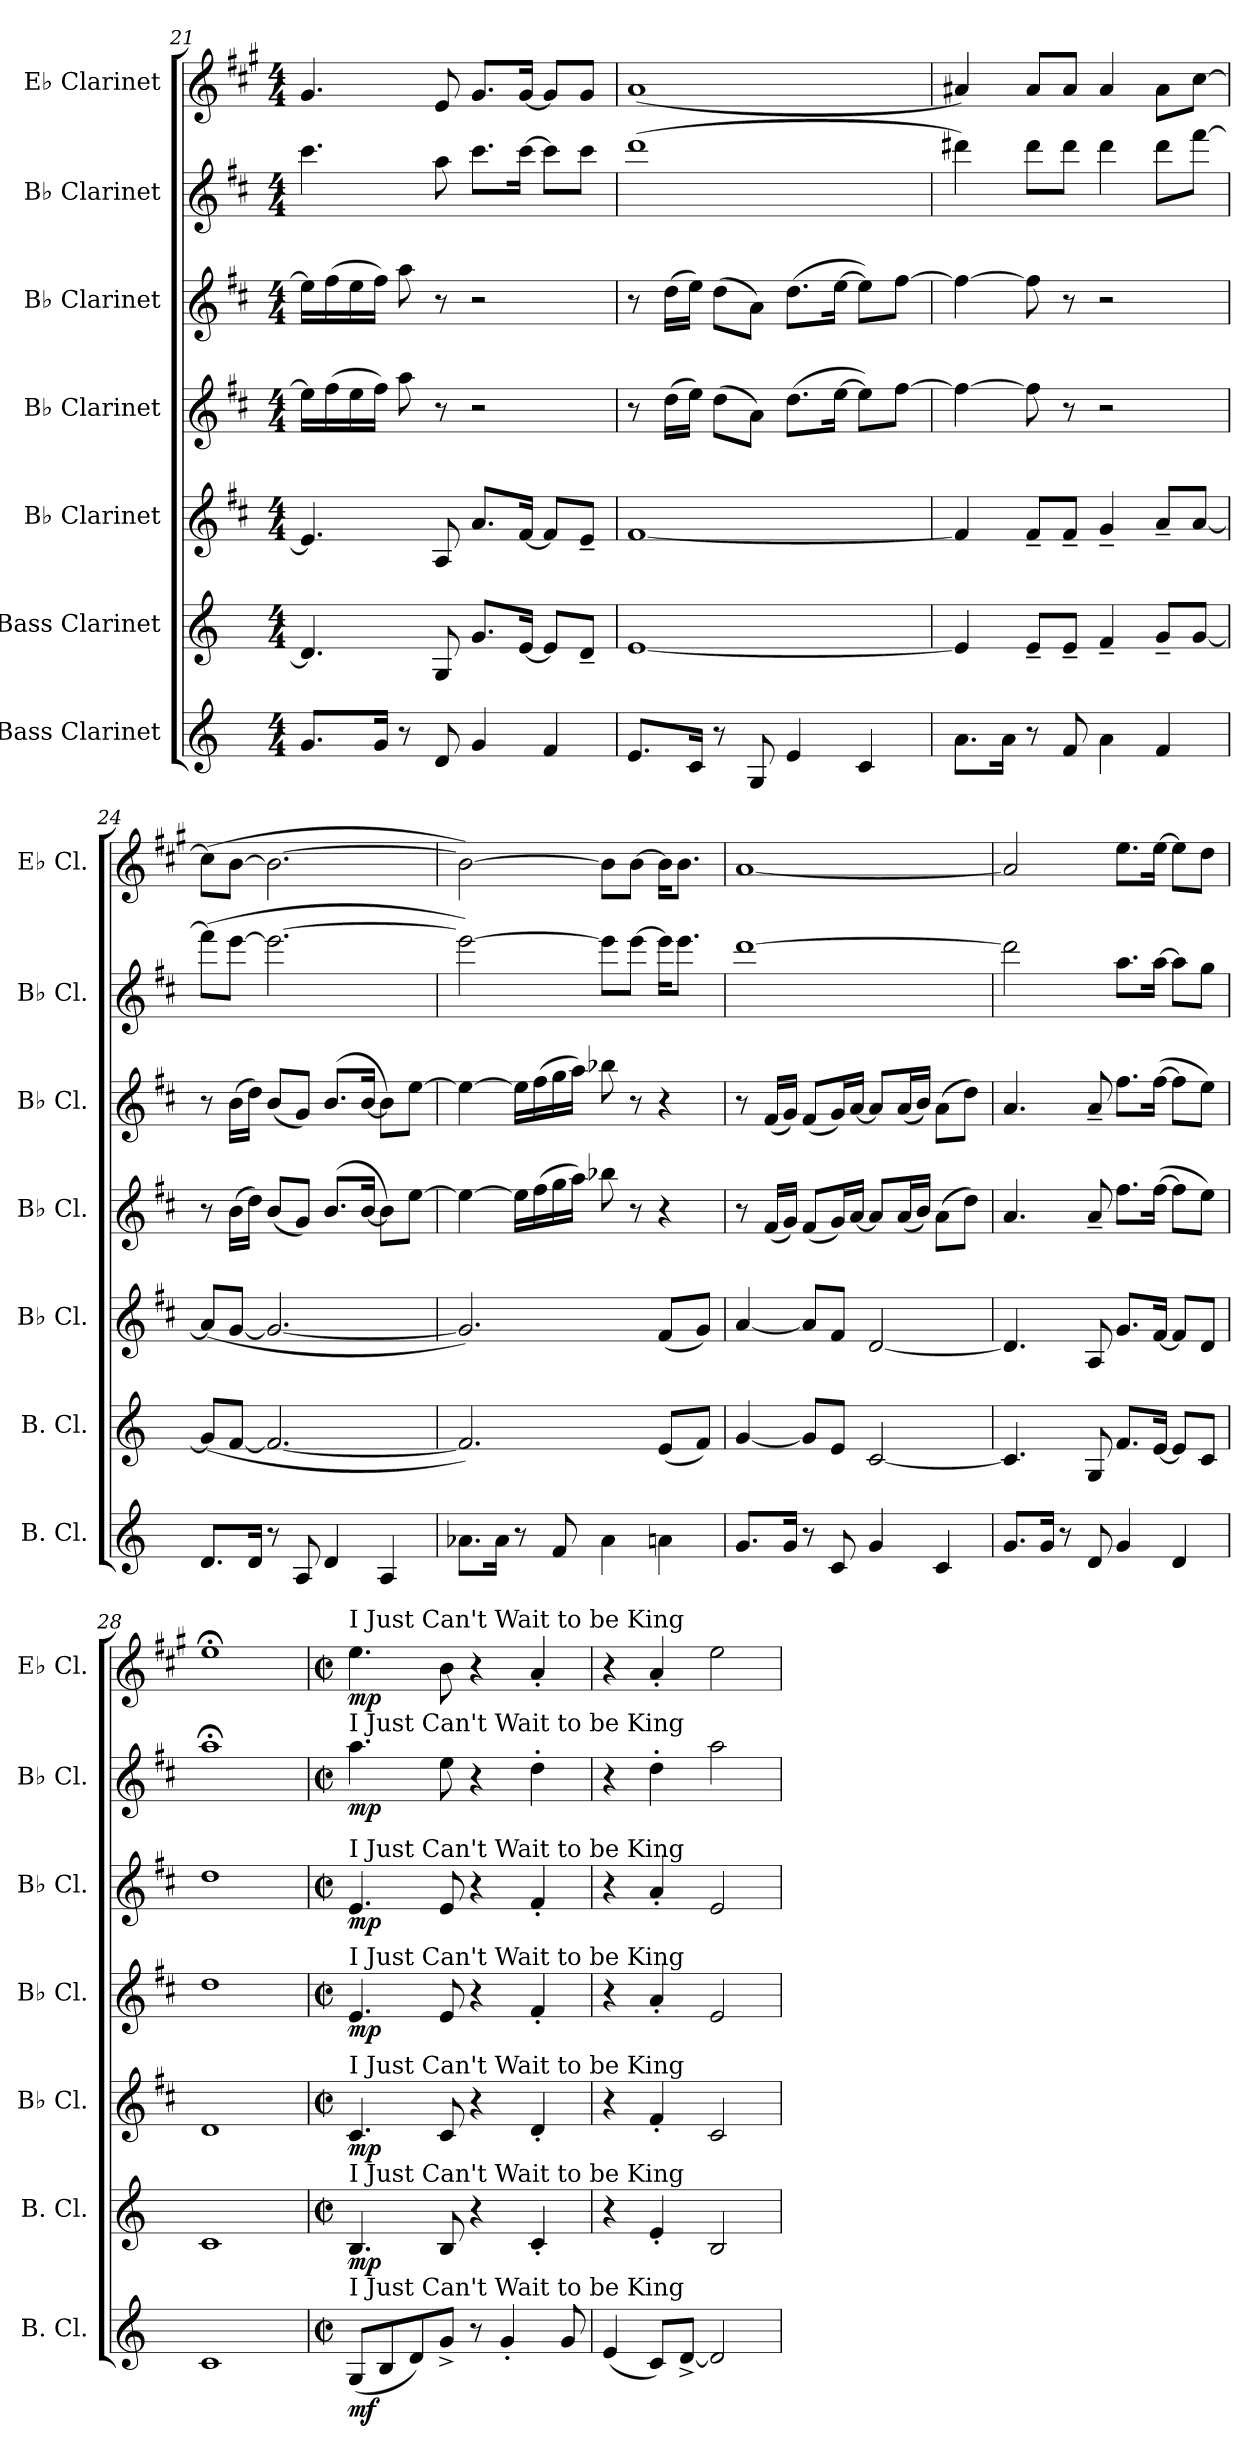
**kern	**dynam	**kern	**dynam	**kern	**dynam	**kern	**dynam	**kern	**dynam	**kern	**dynam	**kern	**dynam
*part7	*part7	*part6	*part6	*part5	*part5	*part4	*part4	*part3	*part3	*part2	*part2	*part1	*part1
*staff7	*staff7	*staff6	*staff6	*staff5	*staff5	*staff4	*staff4	*staff3	*staff3	*staff2	*staff2	*staff1	*staff1
*I"Bass Clarinet	*	*I"Bass Clarinet	*	*I"B♭ Clarinet	*	*I"B♭ Clarinet	*	*I"B♭ Clarinet	*	*I"B♭ Clarinet	*	*I"E♭ Clarinet	*
*I'B. Cl.	*	*I'B. Cl.	*	*I'B♭ Cl.	*	*I'B♭ Cl.	*	*I'B♭ Cl.	*	*I'B♭ Cl.	*	*I'E♭ Cl.	*
!!LO:PB:g=z
*clefG2	*	*clefG2	*	*clefG2	*	*clefG2	*	*clefG2	*	*clefG2	*	*clefG2	*
*ITrd8c14	*	*ITrd8c14	*	*ITrd1c2	*	*ITrd1c2	*	*ITrd1c2	*	*ITrd1c2	*	*ITrd-2c-3	*
*k[]	*	*k[]	*	*k[]	*	*k[]	*	*k[]	*	*k[]	*	*k[]	*
*M4/4	*	*M4/4	*	*M4/4	*	*M4/4	*	*M4/4	*	*M4/4	*	*M4/4	*
=21	=21	=21	=21	=21	=21	=21	=21	=21	=21	=21	=21	=21	=21
8.G/L	.	4.D/]	.	4.d/]	.	16dd\LL]	.	16dd\LL]	.	4.bb\	.	4.b/	.
.	.	.	.	.	.	(>16ee\	.	(>16ee\	.	.	.	.	.
.	.	.	.	.	.	16dd\	.	16dd\	.	.	.	.	.
16G/Jk	.	.	.	.	.	16ee\JJ)	.	16ee\JJ)	.	.	.	.	.
8r	.	.	.	.	.	8gg\	.	8gg\	.	.	.	.	.
8D/	.	8GG/	.	8G/	.	8r	.	8r	.	8gg\	.	8g/	.
4G/	.	8.G/L	.	8.g/L	.	2r	.	2r	.	8.bb\L	.	8.b/L	.
.	.	[16E/Jk	.	[16e/Jk	.	.	.	.	.	[16bb\Jk	.	[16b/Jk	.
4F/	.	8E/L]	.	8e/L]	.	.	.	.	.	8bb\L]	.	8b/L]	.
.	.	8D~/J	.	8d~/J	.	.	.	.	.	8bb\J	.	8b/J	.
=22	=22	=22	=22	=22	=22	=22	=22	=22	=22	=22	=22	=22	=22
8.E/L	.	[1E	.	[1e	.	8r	.	8r	.	(>1ccc	.	(<1cc	.
.	.	.	.	.	.	(>16cc\LL	.	(>16cc\LL	.	.	.	.	.
16C/Jk	.	.	.	.	.	16dd\JJ)	.	16dd\JJ)	.	.	.	.	.
8r	.	.	.	.	.	(>8cc\L	.	(>8cc\L	.	.	.	.	.
8GG/	.	.	.	.	.	8g\J)	.	8g\J)	.	.	.	.	.
4E/	.	.	.	.	.	(>8.cc\L	.	(>8.cc\L	.	.	.	.	.
.	.	.	.	.	.	[16dd\Jk	.	[16dd\Jk	.	.	.	.	.
4C/	.	.	.	.	.	8dd\L])	.	8dd\L])	.	.	.	.	.
.	.	.	.	.	.	[8ee\J	.	[8ee\J	.	.	.	.	.
=23	=23	=23	=23	=23	=23	=23	=23	=23	=23	=23	=23	=23	=23
8.A\L	.	4E/]	.	4e/]	.	4ee\_	.	4ee\_	.	4ccc#X\)	.	4cc#X/)	.
16A\Jk	.	.	.	.	.	.	.	.	.	.	.	.	.
8r	.	8E~/L	.	8e~/L	.	8ee\]	.	8ee\]	.	8ccc#\L	.	8cc#/L	.
8F/	.	8E~/J	.	8e~/J	.	8r	.	8r	.	8ccc#\J	.	8cc#/J	.
4A\	.	4F~/	.	4f~/	.	2r	.	2r	.	4ccc#\	.	4cc#/	.
4F/	.	8G~/L	.	8g~/L	.	.	.	.	.	8ccc#\L	.	8cc#\L	.
.	.	[8G/J	.	[8g/J	.	.	.	.	.	[8eee\J	.	[8ee\J	.
=24	=24	=24	=24	=24	=24	=24	=24	=24	=24	=24	=24	=24	=24
8.D/L	.	(<8G/L]	.	(<8g/L]	.	8r	.	8r	.	(>8eee\L]	.	(>8ee\L]	.
.	.	[8F/J	.	[8f/J	.	(>16a\LL	.	(>16a\LL	.	[8ddd\J	.	[8dd\J	.
16D/Jk	.	.	.	.	.	16cc\JJ)	.	16cc\JJ)	.	.	.	.	.
8r	.	2.F/_	.	2.f/_	.	(<8a/L	.	(<8a/L	.	2.ddd\_	.	2.dd\_	.
8AA/	.	.	.	.	.	8f/J)	.	8f/J)	.	.	.	.	.
4D/	.	.	.	.	.	(>8.a/L	.	(>8.a/L	.	.	.	.	.
.	.	.	.	.	.	[16a/Jk	.	[16a/Jk	.	.	.	.	.
4AA/	.	.	.	.	.	8a\L])	.	8a\L])	.	.	.	.	.
.	.	.	.	.	.	[8dd\J	.	[8dd\J	.	.	.	.	.
!!LO:PB:g=z
=25	=25	=25	=25	=25	=25	=25	=25	=25	=25	=25	=25	=25	=25
8.A-X\L	.	2.F/])	.	2.f/])	.	4dd\_	.	4dd\_	.	2ddd\_)	.	2dd\_)	.
16A-\Jk	.	.	.	.	.	.	.	.	.	.	.	.	.
8r	.	.	.	.	.	16dd\LL]	.	16dd\LL]	.	.	.	.	.
.	.	.	.	.	.	(>16ee\	.	(>16ee\	.	.	.	.	.
8F/	.	.	.	.	.	16ff\	.	16ff\	.	.	.	.	.
.	.	.	.	.	.	16gg\JJ)	.	16gg\JJ)	.	.	.	.	.
4A-\	.	.	.	.	.	8aa-X\	.	8aa-X\	.	8ddd\L]	.	8dd\L]	.
.	.	.	.	.	.	8r	.	8r	.	[8ddd\J	.	[8dd\J	.
4An\	.	(<8E/L	.	(<8e/L	.	4r	.	4r	.	16ddd\KL]	.	16dd\KL]	.
.	.	.	.	.	.	.	.	.	.	8.ddd\J	.	8.dd\J	.
.	.	8F/J)	.	8f/J)	.	.	.	.	.	.	.	.	.
=26	=26	=26	=26	=26	=26	=26	=26	=26	=26	=26	=26	=26	=26
8.G/L	.	[4G/	.	[4g/	.	8r	.	8r	.	[1ccc	.	[1cc	.
.	.	.	.	.	.	(<16e/LL	.	(<16e/LL	.	.	.	.	.
16G/Jk	.	.	.	.	.	16f/JJ)	.	16f/JJ)	.	.	.	.	.
8r	.	8G/L]	.	8g/L]	.	(<8e/L	.	(<8e/L	.	.	.	.	.
8C/	.	8E/J	.	8e/J	.	16f/L)	.	16f/L)	.	.	.	.	.
.	.	.	.	.	.	[16g/JJ	.	[16g/JJ	.	.	.	.	.
4G/	.	[2C/	.	[2c/	.	8g/L]	.	8g/L]	.	.	.	.	.
.	.	.	.	.	.	(<16g/L	.	(<16g/L	.	.	.	.	.
.	.	.	.	.	.	16a/JJ)	.	16a/JJ)	.	.	.	.	.
4C/	.	.	.	.	.	(>8g\L	.	(>8g\L	.	.	.	.	.
.	.	.	.	.	.	8cc\J)	.	8cc\J)	.	.	.	.	.
=27	=27	=27	=27	=27	=27	=27	=27	=27	=27	=27	=27	=27	=27
8.G/L	.	4.C/]	.	4.c/]	.	4.g/	.	4.g/	.	2ccc\]	.	2cc/]	.
16G/Jk	.	.	.	.	.	.	.	.	.	.	.	.	.
8r	.	.	.	.	.	.	.	.	.	.	.	.	.
8D/	.	8GG/	.	8G/	.	8g~/	.	8g~/	.	.	.	.	.
4G/	.	8.F/L	.	8.f/L	.	8.ee\L	.	8.ee\L	.	8.gg\L	.	8.gg\L	.
.	.	[16E/Jk	.	[16e/Jk	.	(>[16ee\Jk	.	(>[16ee\Jk	.	[16gg\Jk	.	[16gg\Jk	.
4D/	.	8E/L]	.	8e/L]	.	8ee\L]	.	8ee\L]	.	8gg\L]	.	8gg\L]	.
.	.	8C/J	.	8c/J	.	8dd\J)	.	8dd\J)	.	8ff\J	.	8ff\J	.
=28	=28	=28	=28	=28	=28	=28	=28	=28	=28	=28	=28	=28	=28
1C	.	1C	.	1c	.	1cc	.	1cc	.	1gg;<	.	1gg;<	.
!!LO:PB:g=z
=29	=29	=29	=29	=29	=29	=29	=29	=29	=29	=29	=29	=29	=29
*M2/2	*	*M2/2	*	*M2/2	*	*M2/2	*	*M2/2	*	*M2/2	*	*M2/2	*
*met(c|)	*	*met(c|)	*	*met(c|)	*	*met(c|)	*	*met(c|)	*	*met(c|)	*	*met(c|)	*
*	*	*	*	*	*	*	*	*	*	*	*	*MM200	*
!	!	!	!	!	!	!	!	!	!	!	!	!LO:TX:a:t=I Just Can't Wait to be King	!
!	!	!	!	!	!	!	!	!	!	!LO:TX:a:t=I Just Can't Wait to be King	!	!	!
!	!	!	!	!	!	!	!	!LO:TX:a:t=I Just Can't Wait to be King	!	!	!	!	!
!	!	!	!	!	!	!LO:TX:a:t=I Just Can't Wait to be King	!	!	!	!	!	!	!
!	!	!	!	!LO:TX:a:t=I Just Can't Wait to be King	!	!	!	!	!	!	!	!	!
!	!	!LO:TX:a:t=I Just Can't Wait to be King	!	!	!	!	!	!	!	!	!	!	!
!LO:TX:a:t=I Just Can't Wait to be King	!	!	!	!	!	!	!	!	!	!	!	!	!
!	!LO:DY:b	!	!LO:DY:b	!	!LO:DY:b	!	!LO:DY:b	!	!LO:DY:b	!	!LO:DY:b	!	!LO:DY:b
(<8GG/L	mf	4.BB/	mp	4.B/	mp	4.d/	mp	4.d/	mp	4.gg\	mp	4.gg\	mp
8BB/	.	.	.	.	.	.	.	.	.	.	.	.	.
8D/)	.	.	.	.	.	.	.	.	.	.	.	.	.
8G^/J	.	8BB/	.	8B/	.	8d/	.	8d/	.	8dd\	.	8dd\	.
8r	.	4r	.	4r	.	4r	.	4r	.	4r	.	4r	.
4G'/	.	.	.	.	.	.	.	.	.	.	.	.	.
.	.	4C'/	.	4c'/	.	4e'/	.	4e'/	.	4cc'\	.	4cc'/	.
8G/	.	.	.	.	.	.	.	.	.	.	.	.	.
=30	=30	=30	=30	=30	=30	=30	=30	=30	=30	=30	=30	=30	=30
(<4E/	.	4r	.	4r	.	4r	.	4r	.	4r	.	4r	.
8C/L)	.	4E'/	.	4e'/	.	4g'/	.	4g'/	.	4cc'\	.	4cc'/	.
[8D^/J	.	.	.	.	.	.	.	.	.	.	.	.	.
2D/]	.	2BB/	.	2B/	.	2d/	.	2d/	.	2gg\	.	2gg\	.
=	=	=	=	=	=	=	=	=	=	=	=	=	=
*-	*-	*-	*-	*-	*-	*-	*-	*-	*-	*-	*-	*-	*-
